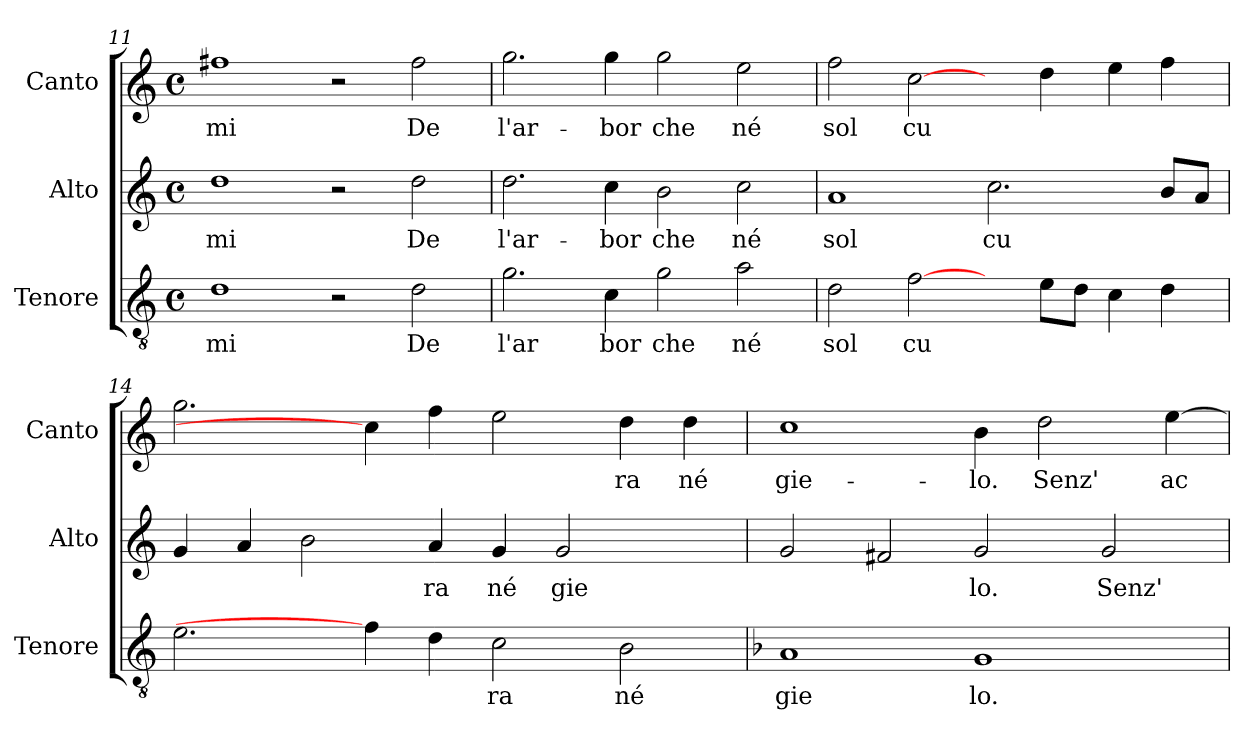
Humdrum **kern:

**kern	**text	**kern	**text	**kern	**text
*part3	*part3	*part2	*part2	*part1	*part1
*staff3	*staff3	*staff2	*staff2	*staff1	*staff1
*I"Tenore	*	*I"Alto	*	*I"Canto	*
*I'Tenore	*	*I'Alto	*	*I'Canto	*
*clefGv2	*	*clefG2	*	*clefG2	*
*k[]	*	*k[]	*	*k[]	*
*C:	*	*C:	*	*C:	*
*M4/4	*	*M4/4	*	*M4/4	*
*met(c)	*	*met(c)	*	*met(c)	*
=11	=11	=11	=11	=11	=11
!	!LO:LY:b:cj	!	!LO:LY:b:cj	!	!LO:LY:b:cj
1d	mi	1dd	-mi	1ff#X	-mi
2r	.	2r	.	2r	.
!	!LO:LY:b:cj	!	!LO:LY:b:cj	!	!LO:LY:b:cj
2d\	De	2dd\	De	2ff#\	De
=12	=12	=12	=12	=12	=12
!	!LO:LY:b:cj	!	!LO:LY:b:cj	!	!LO:LY:b:cj
2.g\	l'ar	2.dd\	l'ar-	2.gg\	l'ar-
!	!LO:LY:b:cj	!	!LO:LY:b:cj	!	!LO:LY:b:cj
4c\	bor	4cc\	-bor	4gg\	-bor
!	!LO:LY:b:cj	!	!LO:LY:b:cj	!	!LO:LY:b:cj
2g\	che	2b\	che	2gg\	che
!	!LO:LY:b:cj	!	!LO:LY:b:cj	!	!LO:LY:b:cj
2a\	né	2cc\	né	2ee\	né
=13	=13	=13	=13	=13	=13
!	!LO:LY:b:cj	!	!LO:LY:b:cj	!	!LO:LY:b:cj
2d\	sol	1a	sol	2ff\	sol
!	!LO:LY:b:cj	!	!	!	!LO:LY:b:cj
[2f\	cu	.	.	[2cc\	cu-
!	!	!	!LO:LY:b:cj	!	!
4ryy	.	2.cc\	cu-	4ryy	.
!	!LO:LY:b:cj	!	!	!	!LO:LY:b:cj
8e\L	.	.	.	4dd\	--
!	!LO:LY:b:cj	!	!	!	!
8d\J	.	.	.	.	.
!	!LO:LY:b:cj	!	!	!	!LO:LY:b:cj
4c\	.	.	.	4ee\	--
!	!LO:LY:b:cj	!	!LO:LY:b:cj	!	!LO:LY:b:cj
4d\	.	8b/L	--	4ff\	--
!	!	!	!LO:LY:b:cj	!	!
.	.	8a/J	--	.	.
=14	=14	=14	=14	=14	=14
!	!LO:LY:b:cj	!	!LO:LY:b:cj	!	!LO:LY:b:cj
2.e\	.	4g/	--	2.gg\	--
!	!	!	!LO:LY:b:cj	!	!
.	.	4a/	--	.	.
!	!	!	!LO:LY:b:cj	!	!
.	.	2b\	--	.	.
4f\]	.	.	.	4cc\]	.
!	!LO:LY:b:cj	!	!LO:LY:b:cj	!	!LO:LY:b:cj
4d\	.	4a/	-ra	4ff\	--
!	!LO:LY:b:cj	!	!LO:LY:b:cj	!	!LO:LY:b:cj
2c\	ra	4g/	né	2ee\	--
!	!	!	!LO:LY:b:cj	!	!
.	.	2g/	gie-	.	.
!	!LO:LY:b:cj	!	!	!	!LO:LY:b:cj
2B\	né	.	.	4dd\	-ra
!	!	!	!	!	!LO:LY:b:cj
.	.	4ryy	.	4dd\	né
!!LO:PB:g=z
=15	=15	=15	=15	=15	=15
*k[b-]	*	*	*	*	*
*F:	*	*	*	*	*
!	!LO:LY:b:cj	!	!LO:LY:b:cj	!	!LO:LY:b:cj
1A	gie	2g/	--	1cc	gie-
!	!	!	!LO:LY:b:cj	!	!
.	.	2f#X/	--	.	.
!	!LO:LY:b:cj	!	!LO:LY:b:cj	!	!LO:LY:b:cj
1G	lo.	2g/	-lo.	4b\	-lo.
!	!	!	!	!	!LO:LY:b:cj
.	.	.	.	2dd\	Senz'
!	!	!	!LO:LY:b:cj	!	!
.	.	2g/	Senz'	.	.
!	!	!	!	!	!LO:LY:b:cj
.	.	.	.	[>4ee\	ac-
=	=	=	=	=	=
*-	*-	*-	*-	*-	*-
